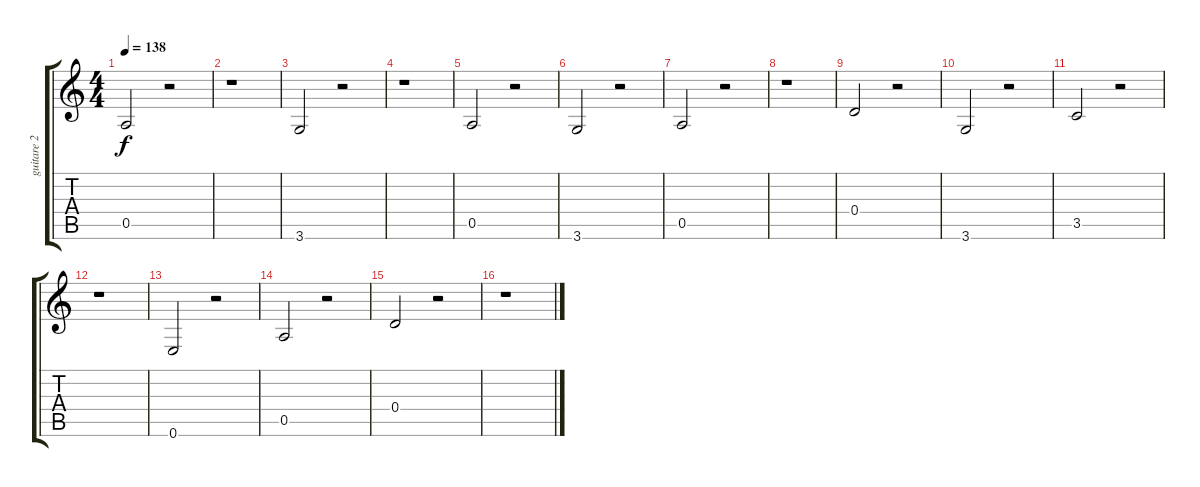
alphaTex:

\track ("guitare 2" "guitare 2") {instrument acousticguitarsteel}
\staff {score tabs}
\tuning (E4 B3 G3 D3 A2 E2) {hide}
\ts (4 4)
\tempo 138
\clef g2
\ks c
0.5.2{dy f} r.2 |
r.1 |
3.6.2 r.2 |
r.1 |
0.5.2 r.2 |
3.6.2 r.2 |
0.5.2 r.2 |
r.1 |
0.4.2 r.2 |
3.6.2 r.2 |
3.5.2 r.2 |
r.1 |
0.6.2 r.2 |
0.5.2 r.2 |
0.4.2 r.2 |
r.1
